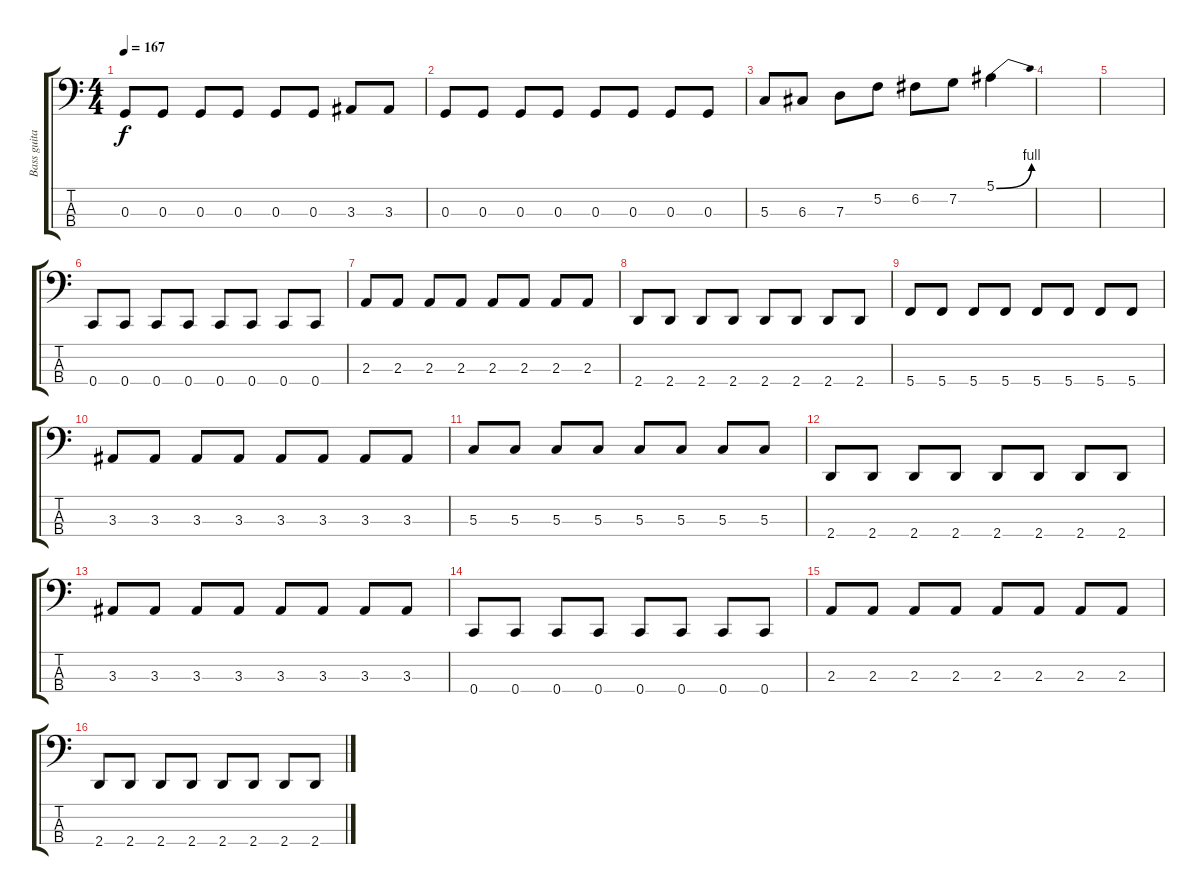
\track ("Bass guitar" "Bass guita") {instrument electricbassfinger}
\staff {score tabs}
\tuning (F2 C2 G1 C1) {hide}
\ts (4 4)
\tempo 167
\clef f4
\ks c
0.3.8{dy f} 0.3.8 0.3.8 0.3.8 0.3.8 0.3.8 3.3.8 3.3.8 |
0.3.8 0.3.8 0.3.8 0.3.8 0.3.8 0.3.8 0.3.8 0.3.8 |
5.3.8 6.3.8 7.3.8 5.2.8 6.2.8 7.2.8 5.1{be (bend 0 0 60 4)}.4 |
|
|
0.4.8 0.4.8 0.4.8 0.4.8 0.4.8 0.4.8 0.4.8 0.4.8 |
2.3.8 2.3.8 2.3.8 2.3.8 2.3.8 2.3.8 2.3.8 2.3.8 |
2.4.8 2.4.8 2.4.8 2.4.8 2.4.8 2.4.8 2.4.8 2.4.8 |
5.4.8 5.4.8 5.4.8 5.4.8 5.4.8 5.4.8 5.4.8 5.4.8 |
3.3.8 3.3.8 3.3.8 3.3.8 3.3.8 3.3.8 3.3.8 3.3.8 |
5.3.8 5.3.8 5.3.8 5.3.8 5.3.8 5.3.8 5.3.8 5.3.8 |
2.4.8 2.4.8 2.4.8 2.4.8 2.4.8 2.4.8 2.4.8 2.4.8 |
3.3.8 3.3.8 3.3.8 3.3.8 3.3.8 3.3.8 3.3.8 3.3.8 |
0.4.8 0.4.8 0.4.8 0.4.8 0.4.8 0.4.8 0.4.8 0.4.8 |
2.3.8 2.3.8 2.3.8 2.3.8 2.3.8 2.3.8 2.3.8 2.3.8 |
2.4.8 2.4.8 2.4.8 2.4.8 2.4.8 2.4.8 2.4.8 2.4.8
